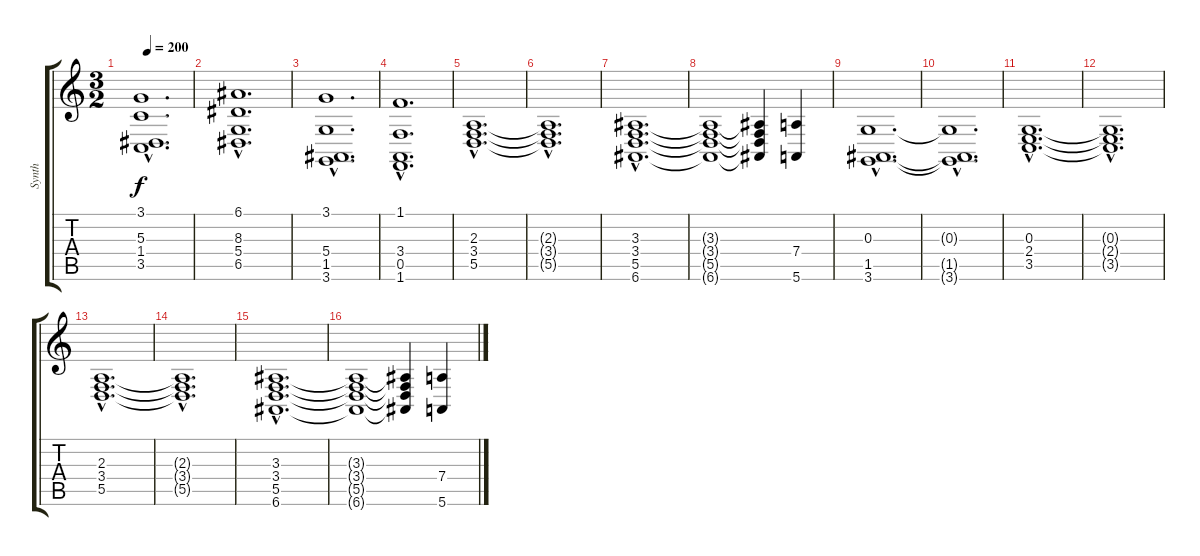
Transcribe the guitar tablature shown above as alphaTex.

\track ("Synth" "Synth") {instrument choiraahs}
\staff {score tabs}
\tuning (E4 B3 G3 D3 A2 E2) {hide}
\ts (3 2)
\tempo 200
\clef g2
\ks c
(3.1{hac} 5.3{hac} 1.4{hac} 3.5{hac}).1{d dy f} |
(6.1{hac} 8.3{hac} 5.4{hac} 6.5{hac}).1{d} |
(3.1{hac} 5.4{hac} 1.5{hac} 3.6{hac}).1{d} |
(1.1{hac} 3.4{hac} 0.5{hac} 1.6{hac}).1{d} |
(2.3{hac} 3.4{hac} 5.5{hac}).1{d} |
(2.3{hac t} 3.4{hac t} 5.5{hac t}).1{d} |
(3.3{hac} 3.4{hac} 5.5{hac} 6.6{hac}).1{d} |
(3.3{t} 3.4{t} 5.5{t} 6.6{t}).1 (3.3{t} 3.4{t} 5.5{t} 6.6{t}).4 (7.4 5.6).4 |
(0.3{hac} 1.5{hac} 3.6{hac}).1{d} |
(0.3{hac t} 1.5{hac t} 3.6{hac t}).1{d} |
(0.3{hac} 2.4{hac} 3.5{hac}).1{d} |
(0.3{hac t} 2.4{hac t} 3.5{hac t}).1{d} |
(2.3{hac} 3.4{hac} 5.5{hac}).1{d} |
(2.3{hac t} 3.4{hac t} 5.5{hac t}).1{d} |
(3.3{hac} 3.4{hac} 5.5{hac} 6.6{hac}).1{d} |
(3.3{t} 3.4{t} 5.5{t} 6.6{t}).1 (3.3{t} 3.4{t} 5.5{t} 6.6{t}).4 (7.4 5.6).4
